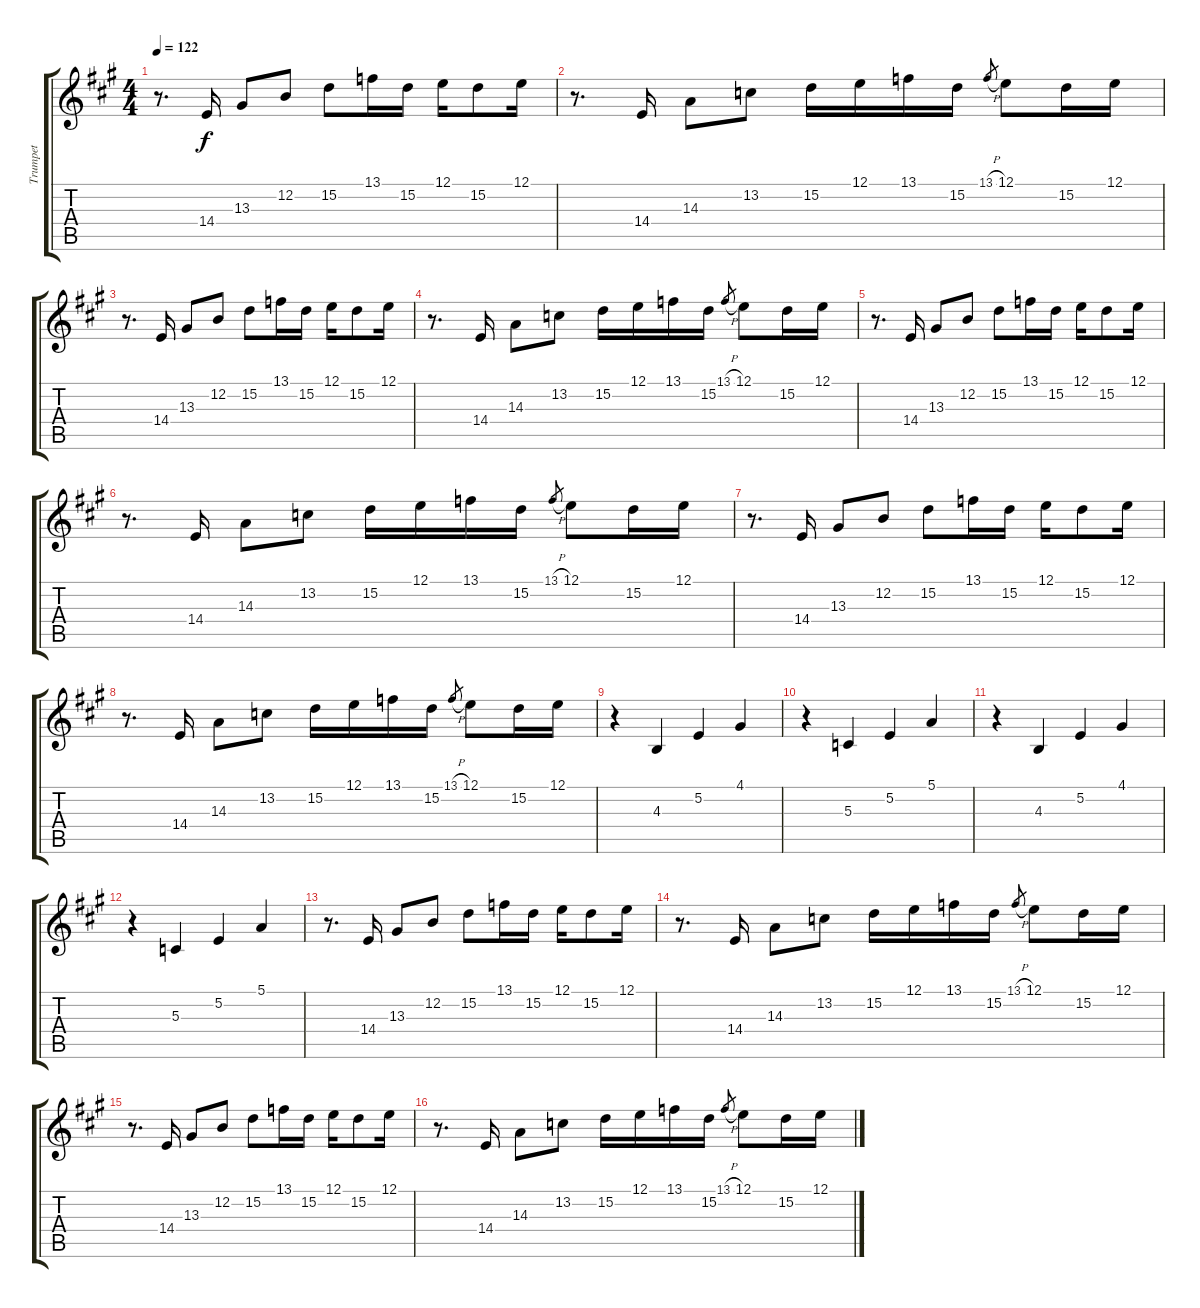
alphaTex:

\track ("Trumpet" "Trumpet") {instrument trumpet}
\staff {score tabs}
\tuning (E4 B3 G3 D3 A2 E2) {hide}
\ts (4 4)
\tempo 122
\clef g2
\ks a
r.8{d dy f} 14.4.16 13.3.8 12.2.8 15.2.8 13.1.16 15.2.16 12.1.16 15.2.8 12.1.16 |
r.8{d} 14.4.16 14.3.8 13.2.8 15.2.16 12.1.16 13.1.16 15.2.16 13.1{h}.8{gr} 12.1.8 15.2.16 12.1.16 |
r.8{d} 14.4.16 13.3.8 12.2.8 15.2.8 13.1.16 15.2.16 12.1.16 15.2.8 12.1.16 |
r.8{d} 14.4.16 14.3.8 13.2.8 15.2.16 12.1.16 13.1.16 15.2.16 13.1{h}.8{gr} 12.1.8 15.2.16 12.1.16 |
r.8{d} 14.4.16 13.3.8 12.2.8 15.2.8 13.1.16 15.2.16 12.1.16 15.2.8 12.1.16 |
r.8{d} 14.4.16 14.3.8 13.2.8 15.2.16 12.1.16 13.1.16 15.2.16 13.1{h}.8{gr} 12.1.8 15.2.16 12.1.16 |
r.8{d} 14.4.16 13.3.8 12.2.8 15.2.8 13.1.16 15.2.16 12.1.16 15.2.8 12.1.16 |
r.8{d} 14.4.16 14.3.8 13.2.8 15.2.16 12.1.16 13.1.16 15.2.16 13.1{h}.8{gr} 12.1.8 15.2.16 12.1.16 |
r.4 4.3.4 5.2.4 4.1.4 |
r.4 5.3.4 5.2.4 5.1.4 |
r.4 4.3.4 5.2.4 4.1.4 |
r.4 5.3.4 5.2.4 5.1.4 |
r.8{d} 14.4.16 13.3.8 12.2.8 15.2.8 13.1.16 15.2.16 12.1.16 15.2.8 12.1.16 |
r.8{d} 14.4.16 14.3.8 13.2.8 15.2.16 12.1.16 13.1.16 15.2.16 13.1{h}.8{gr} 12.1.8 15.2.16 12.1.16 |
r.8{d} 14.4.16 13.3.8 12.2.8 15.2.8 13.1.16 15.2.16 12.1.16 15.2.8 12.1.16 |
r.8{d} 14.4.16 14.3.8 13.2.8 15.2.16 12.1.16 13.1.16 15.2.16 13.1{h}.8{gr} 12.1.8 15.2.16 12.1.16
